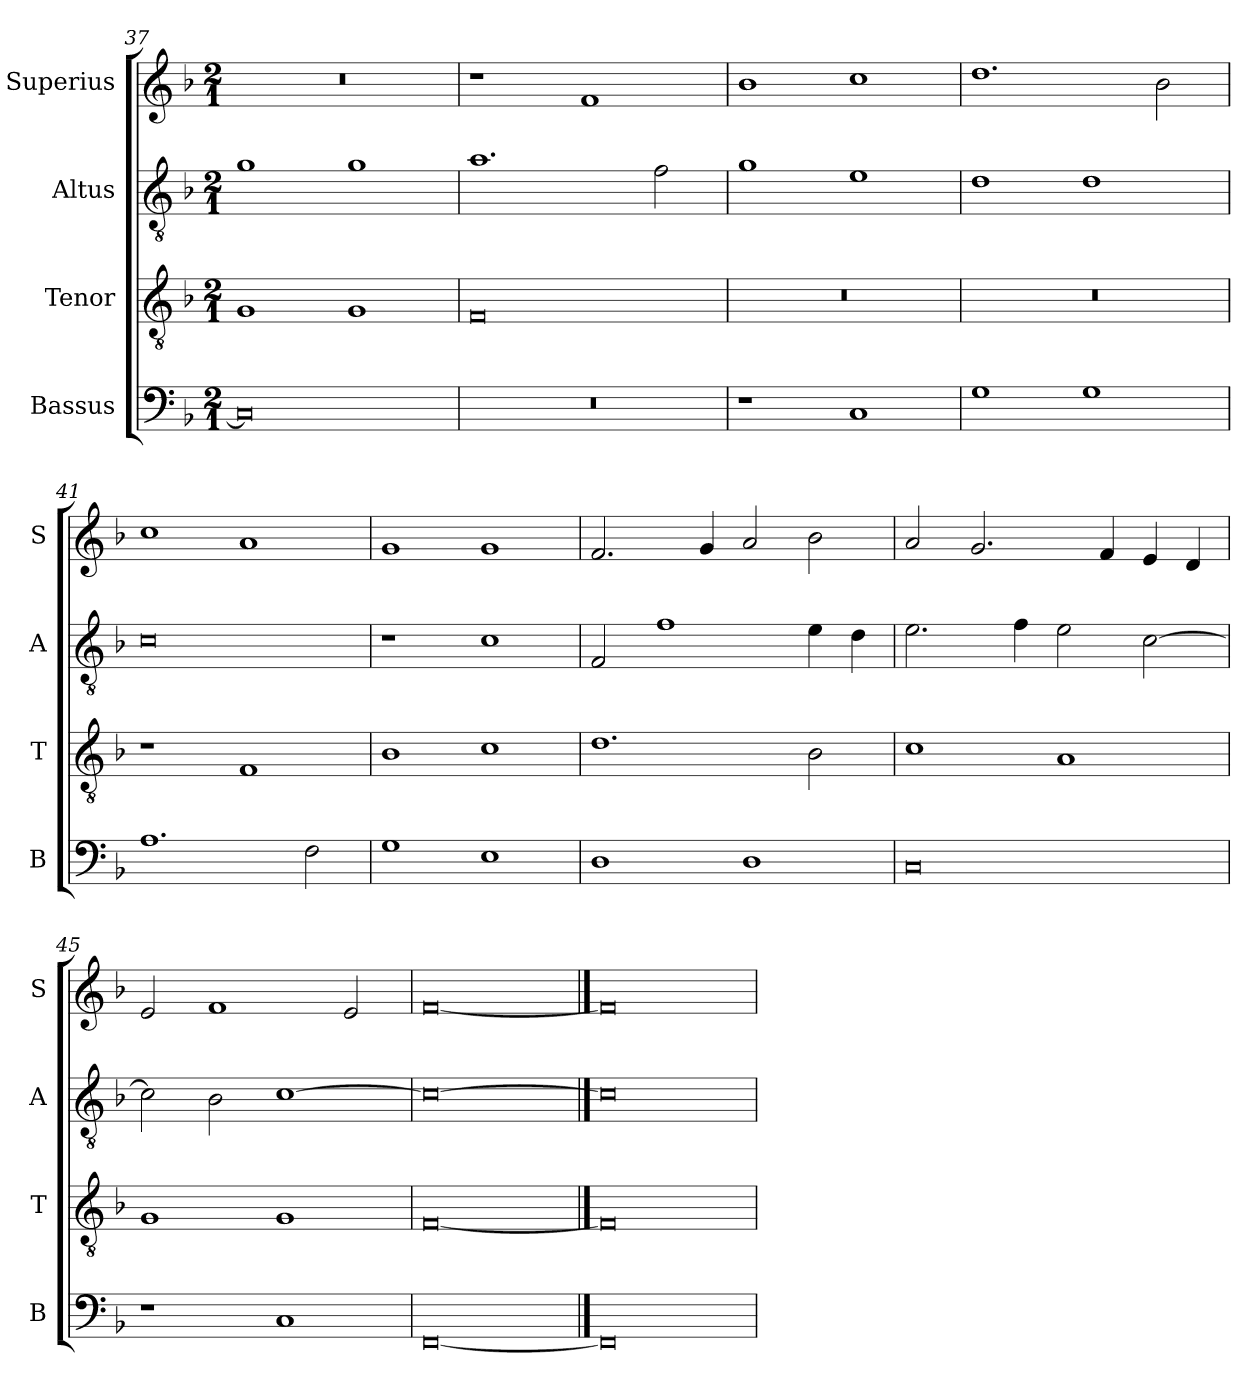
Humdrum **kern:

**kern	**kern	**kern	**kern
*part4	*part3	*part2	*part1
*staff4	*staff3	*staff2	*staff1
*I"Bassus	*I"Tenor	*I"Altus	*I"Superius
*I'B	*I'T	*I'A	*I'S
*clefF4	*clefGv2	*clefGv2	*clefG2
*k[b-]	*k[b-]	*k[b-]	*k[b-]
*F:	*F:	*F:	*F:
*M2/1	*M2/1	*M2/1	*M2/1
=37	=37	=37	=37
0C]	1G	1g	0r
.	1G	1g	.
=38	=38	=38	=38
0r	0F	1.a	1r
.	.	.	1f
.	.	2f	.
=39	=39	=39	=39
1r	0r	1g	1b-
1C	.	1e	1cc
=40	=40	=40	=40
1G	0r	1d	1.dd
1G	.	1d	.
.	.	.	2b-
=41	=41	=41	=41
1.A	1r	0c	1cc
.	1F	.	1a
2F	.	.	.
=42	=42	=42	=42
1G	1B-	1r	1g
1E	1c	1c	1g
=43	=43	=43	=43
1D	1.d	2F	2.f
.	.	1f	.
.	.	.	4g
1D	.	.	2a
.	2B-	4e	2b-
.	.	4d	.
=44	=44	=44	=44
0C	1c	2.e	2a
.	.	.	2.g
.	.	4f	.
.	1A	2e	.
.	.	.	4f
.	.	[2c	4e
.	.	.	4d
=45	=45	=45	=45
1r	1G	2c]	2e
.	.	2B-	1f
1C	1G	[1c	.
.	.	.	2e
=46	=46	=46	=46
[0FF	[0F	0c_	[0f
==47	==47	==47	==47
0FF]	0F]	0c]	0f]
=	=	=	=
*-	*-	*-	*-
